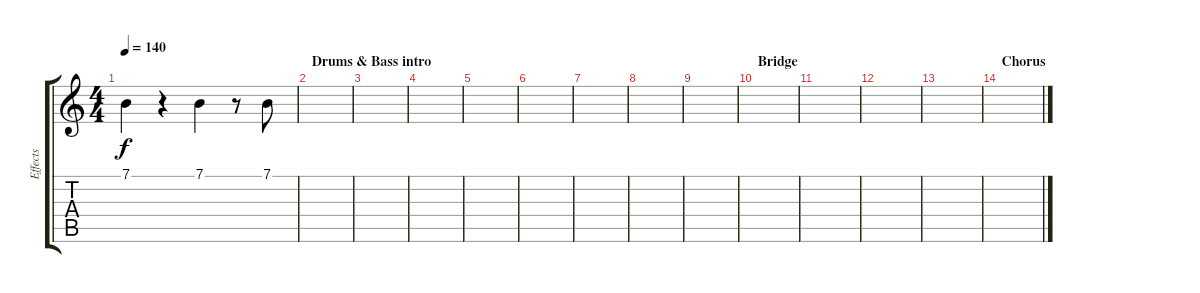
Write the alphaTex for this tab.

\track ("Effects" "Effects") {instrument kalimba}
\staff {score tabs}
\tuning (E4 B3 G3 D3 A2 E2) {hide}
\ts (4 4)
\tempo 140
\clef g2
\ks c
7.1.4{dy f} r.4 7.1.4 r.8 7.1.8 |
\section ("" "Drums & Bass intro")
|
|
|
|
|
|
|
|
\section ("" "Bridge")
|
|
|
|
\section ("" "Chorus")
